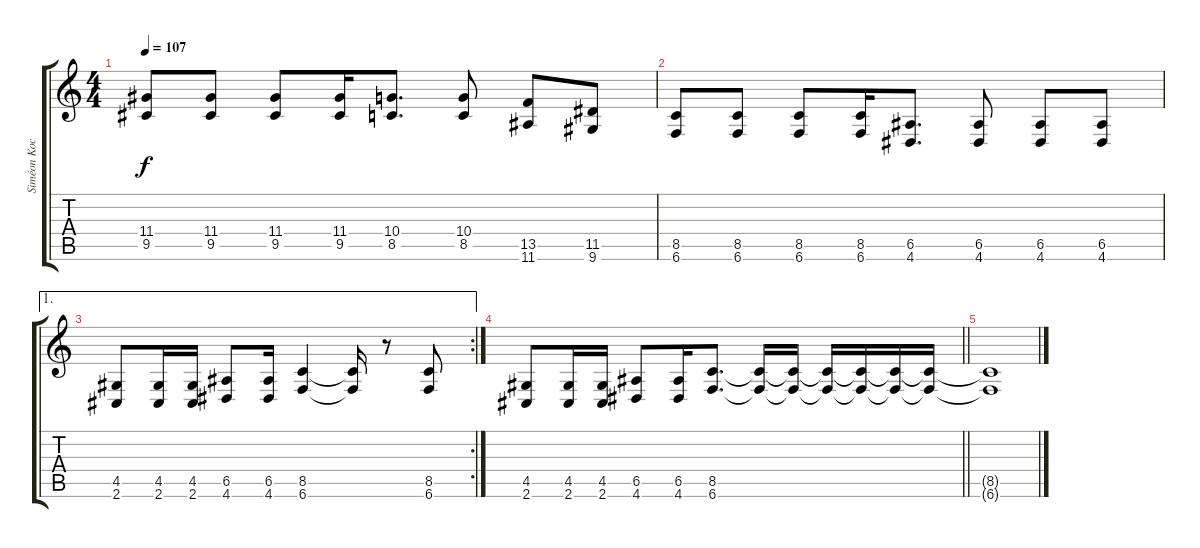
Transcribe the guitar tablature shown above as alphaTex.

\track ("Siméon Koch" "Siméon Koc") {instrument distortionguitar}
\staff {score tabs}
\tuning (B3 Gb3 D3 A2 E2 B1) {hide}
\ts (4 4)
\tempo 107
\clef g2
\ks c
(11.4 9.5).8{dy f} (11.4 9.5).8 (11.4 9.5).8 (11.4 9.5).16 (10.4 8.5).8{d} (10.4 8.5).8 (13.5 11.6).8 (11.5 9.6).8 |
(8.5 6.6).8 (8.5 6.6).8 (8.5 6.6).8 (8.5 6.6).16 (6.5 4.6).8{d} (6.5 4.6).8 (6.5 4.6).8 (6.5 4.6).8 |
\ae 1
\rc 2
(4.5 2.6).8 (4.5 2.6).16 (4.5 2.6).16 (6.5 4.6).8 (6.5 4.6).16 (8.5 6.6).4 (8.5{t} 6.6{t}).16 r.8 (8.5 6.6).8 |
\barLineRight lightlight
(4.5 2.6).8 (4.5 2.6).16 (4.5 2.6).16 (6.5 4.6).8 (6.5 4.6).16 (8.5 6.6).8{d} (8.5{t} 6.6{t}).16 (8.5{t} 6.6{t}).16 (8.5{t} 6.6{t}).16 (8.5{t} 6.6{t}).16 (8.5{t} 6.6{t}).16 (8.5{t} 6.6{t}).16 |
(8.5{t} 6.6{t}).1
